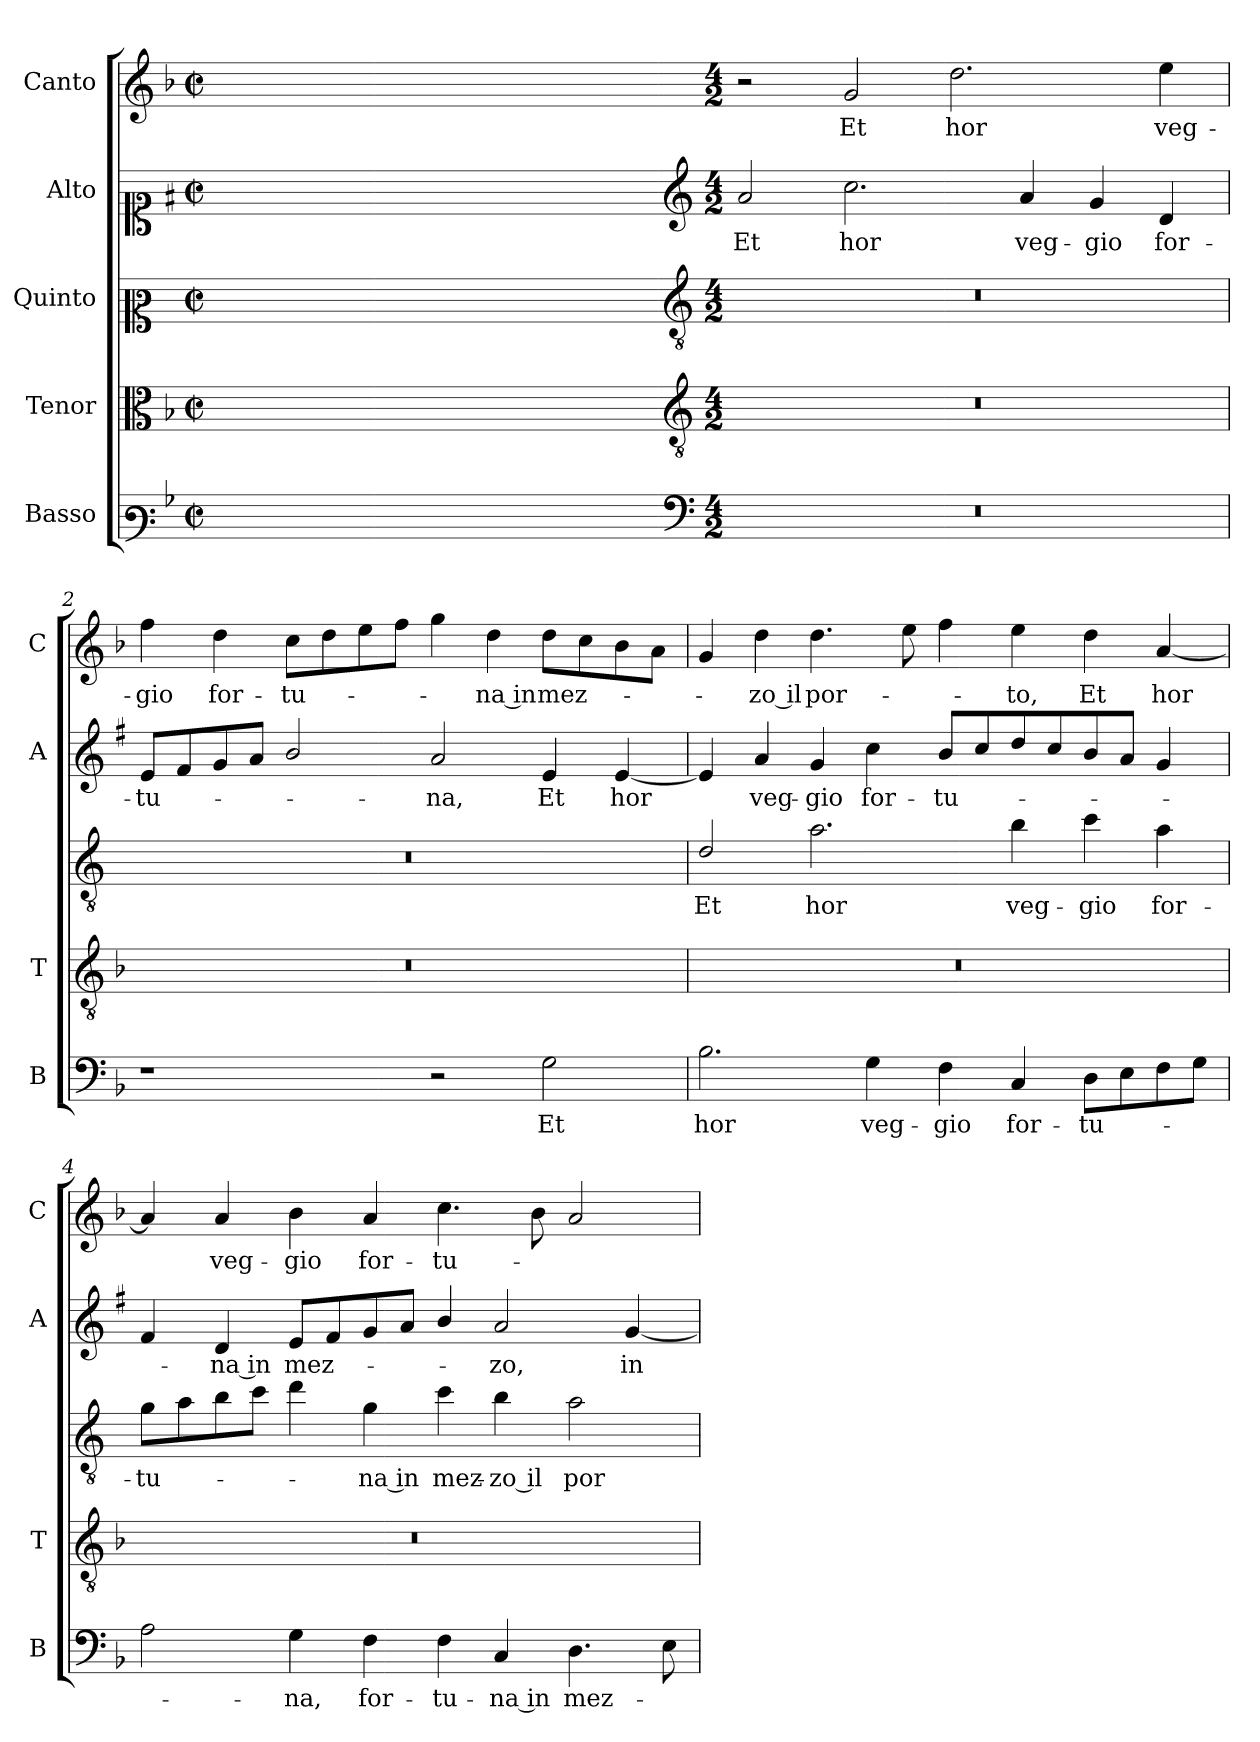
**kern	**text	**kern	**kern	**text	**kern	**text	**kern	**text
*part5	*part5	*part4	*part3	*part3	*part2	*part2	*part1	*part1
*staff5	*staff5	*staff4	*staff3	*staff3	*staff2	*staff2	*staff1	*staff1
*I"Basso	*	*I"Tenor	*I"Quinto	*	*I"Alto	*	*I"Canto	*
*I'B	*	*I'T	*	*	*I'A	*	*I'C	*
*clefF3	*	*clefC3	*clefC2	*	*clefC1	*	*clefG2	*
*	*	*	*ITrd4c7	*	*ITrd1c2	*	*	*
*k[b-]	*	*k[b-]	*k[b-]	*	*k[b-]	*	*k[b-]	*
*F:	*	*F:	*F:	*	*F:	*	*F:	*
*M2/2	*	*M2/2	*M2/2	*	*M2/2	*	*M2/2	*
*met(c|)	*	*met(c|)	*met(c|)	*	*met(c|)	*	*met(c|)	*
=	=	=	=	=	=	=	=	=
1ryy	.	1ryy	1ryy	.	1ryy	.	1ryy	.
=1X-	=1X-	=1X-	=1X-	=1X-	=1X-	=1X-	=1X-	=1X-
4ryy	.	4ryy	4ryy	.	4ryy	.	4ryy	.
4ryy	.	4ryy	4ryy	.	4ryy	.	4ryy	.
4ryy	.	4ryy	4ryy	.	4ryy	.	4ryy	.
4ryy	.	4ryy	4ryy	.	4ryy	.	4ryy	.
=1-	=1-	=1-	=1-	=1-	=1-	=1-	=1-	=1-
*clefF4	*	*clefGv2	*clefGv2	*	*clefG2	*	*	*
*M4/2	*	*M4/2	*M4/2	*	*M4/2	*	*M4/2	*
!	!	!	!	!	!	!LO:LY:b	!	!
0r	.	0r	0r	.	2g/	Et	2r	.
!	!	!	!	!	!	!LO:LY:b	!	!LO:LY:b
.	.	.	.	.	2.b-\	hor	2g/	Et
!	!	!	!	!	!	!	!	!LO:LY:b
.	.	.	.	.	.	.	2.dd\	hor
!	!	!	!	!	!	!LO:LY:b	!	!
.	.	.	.	.	4g/	veg-	.	.
!	!	!	!	!	!	!LO:LY:b	!	!
.	.	.	.	.	4f/	-gio	.	.
!	!	!	!	!	!	!LO:LY:b	!	!LO:LY:b
.	.	.	.	.	4c/	for-	4ee\	veg-
=2	=2	=2	=2	=2	=2	=2	=2	=2
!	!	!	!	!	!	!LO:LY:b	!	!LO:LY:b
1r	.	0r	0r	.	8d/L	-tu-	4ff\	-gio
.	.	.	.	.	8e/	.	.	.
!	!	!	!	!	!	!	!	!LO:LY:b
.	.	.	.	.	8f/	.	4dd\	for-
.	.	.	.	.	8g/J	.	.	.
!	!	!	!	!	!	!	!	!LO:LY:b
.	.	.	.	.	2a/	.	8cc\L	-tu-
.	.	.	.	.	.	.	8dd\	.
.	.	.	.	.	.	.	8ee\	.
.	.	.	.	.	.	.	8ff\J	.
!	!	!	!	!	!	!LO:LY:b	!	!
2r	.	.	.	.	2g/	-na,	4gg\	.
!	!	!	!	!	!	!	!	!LO:LY:b
.	.	.	.	.	.	.	4dd\	-na in
!	!LO:LY:b	!	!	!	!	!LO:LY:b	!	!LO:LY:b
2G\	Et	.	.	.	4d/	Et	8dd\L	mez-
.	.	.	.	.	.	.	8cc\	.
!	!	!	!	!	!	!LO:LY:b	!	!
.	.	.	.	.	[4d/	hor	8b-\	.
.	.	.	.	.	.	.	8a\J	.
=3	=3	=3	=3	=3	=3	=3	=3	=3
!	!LO:LY:b	!	!	!LO:LY:b	!	!	!	!
2.B-\	hor	0r	2G/	Et	4d/]	.	4g/	.
!	!	!	!	!	!	!LO:LY:b	!	!LO:LY:b
.	.	.	.	.	4g/	veg-	4dd\	-zo il
!	!	!	!	!LO:LY:b	!	!LO:LY:b	!	!LO:LY:b
.	.	.	2.d\	hor	4f/	-gio	4.dd\	por-
!	!LO:LY:b	!	!	!	!	!LO:LY:b	!	!
4G\	veg-	.	.	.	4b-\	for-	.	.
.	.	.	.	.	.	.	8ee\	.
!	!LO:LY:b	!	!	!	!	!LO:LY:b	!	!
4F\	-gio	.	.	.	8a/L	-tu-	4ff\	.
.	.	.	.	.	8b-/	.	.	.
!	!LO:LY:b	!	!	!LO:LY:b	!	!	!	!LO:LY:b
4C/	for-	.	4e\	veg-	8cc/	.	4ee\	-to,
.	.	.	.	.	8b-/	.	.	.
!	!LO:LY:b	!	!	!LO:LY:b	!	!	!	!LO:LY:b
8D\L	-tu-	.	4f\	-gio	8a/	.	4dd\	Et
8E\	.	.	.	.	8g/J	.	.	.
!	!	!	!	!LO:LY:b	!	!	!	!LO:LY:b
8F\	.	.	4d\	for-	4f/	.	[4a/	hor
8G\J	.	.	.	.	.	.	.	.
!!LO:LB:g=z
=4	=4	=4	=4	=4	=4	=4	=4	=4
!	!	!	!	!LO:LY:b	!	!	!	!
2A\	.	0r	8c\L	-tu-	4e/	.	4a/]	.
.	.	.	8d\	.	.	.	.	.
!	!	!	!	!	!	!LO:LY:b	!	!LO:LY:b
.	.	.	8e\	.	4c/	-na in	4a/	veg-
.	.	.	8f\J	.	.	.	.	.
!	!LO:LY:b	!	!	!	!	!LO:LY:b	!	!LO:LY:b
4G\	-na,	.	4g\	.	8d/L	mez-	4b-\	-gio
.	.	.	.	.	8e/	.	.	.
!	!LO:LY:b	!	!	!LO:LY:b	!	!	!	!LO:LY:b
4F\	for-	.	4c\	-na in	8f/	.	4a/	for-
.	.	.	.	.	8g/J	.	.	.
!	!LO:LY:b	!	!	!LO:LY:b	!	!	!	!LO:LY:b
4F\	-tu-	.	4f\	mez-	4a/	.	4.cc\	-tu-
!	!LO:LY:b	!	!	!LO:LY:b	!	!LO:LY:b	!	!
4C/	-na in	.	4e\	-zo il	2g/	-zo,	.	.
.	.	.	.	.	.	.	8b-\	.
!	!LO:LY:b	!	!	!LO:LY:b	!	!	!	!
4.D\	mez-	.	2d\	por-	.	.	2a/	.
!	!	!	!	!	!	!LO:LY:b	!	!
.	.	.	.	.	[4f/	in	.	.
8E\	.	.	.	.	.	.	.	.
=	=	=	=	=	=	=	=	=
*-	*-	*-	*-	*-	*-	*-	*-	*-
